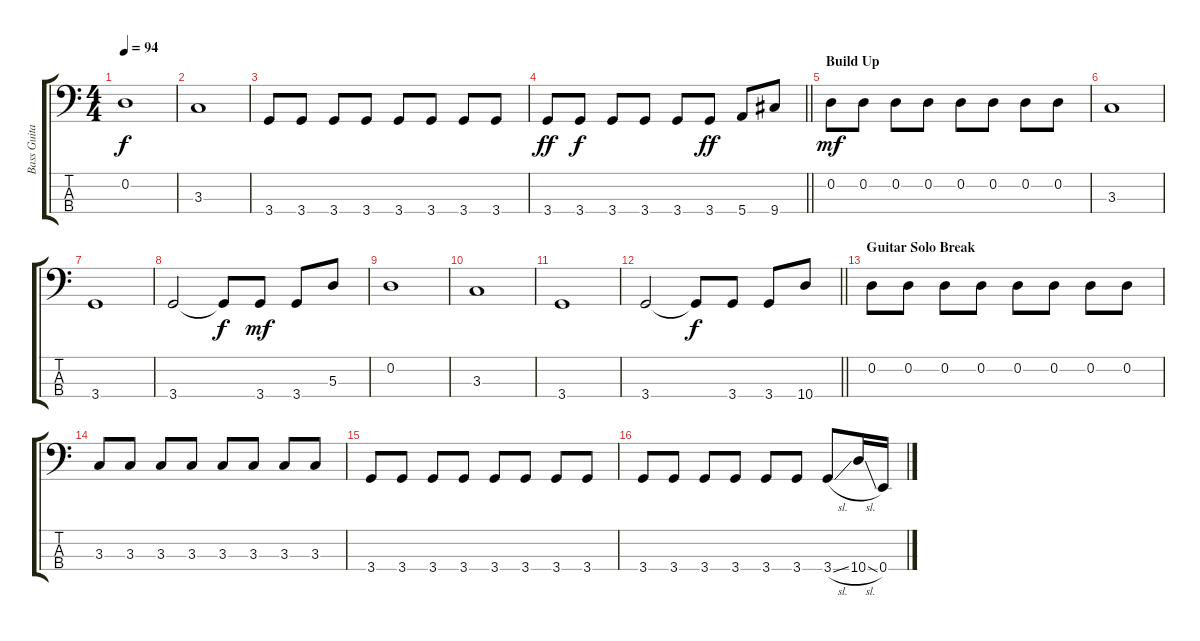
\track ("Bass Guitar" "Bass Guita") {instrument electricbassfinger}
\staff {score tabs}
\tuning (G2 D2 A1 E1) {hide}
\ts (4 4)
\tempo 94
\clef f4
\ks c
0.2.1{dy f} |
3.3.1 |
3.4.8 3.4.8 3.4.8 3.4.8 3.4.8 3.4.8 3.4.8 3.4.8 |
\barLineRight lightlight
3.4.8{dy ff} 3.4.8{dy f} 3.4.8 3.4.8 3.4.8 3.4.8{dy ff} 5.4.8 9.4.8 |
\section ("" "Build Up")
0.2.8{dy mf} 0.2.8 0.2.8 0.2.8 0.2.8 0.2.8 0.2.8 0.2.8 |
3.3.1 |
3.4.1 |
3.4.2 3.4{t}.8{dy f} 3.4.8{dy mf} 3.4.8 5.3.8 |
0.2.1 |
3.3.1 |
3.4.1 |
\barLineRight lightlight
3.4.2 3.4{t}.8{dy f} 3.4.8 3.4.8 10.4.8 |
\section ("" "Guitar Solo Break")
0.2.8 0.2.8 0.2.8 0.2.8 0.2.8 0.2.8 0.2.8 0.2.8 |
3.3.8 3.3.8 3.3.8 3.3.8 3.3.8 3.3.8 3.3.8 3.3.8 |
3.4.8 3.4.8 3.4.8 3.4.8 3.4.8 3.4.8 3.4.8 3.4.8 |
3.4.8 3.4.8 3.4.8 3.4.8 3.4.8 3.4.8 3.4{sl}.8 10.4{sl}.16 0.4.16
